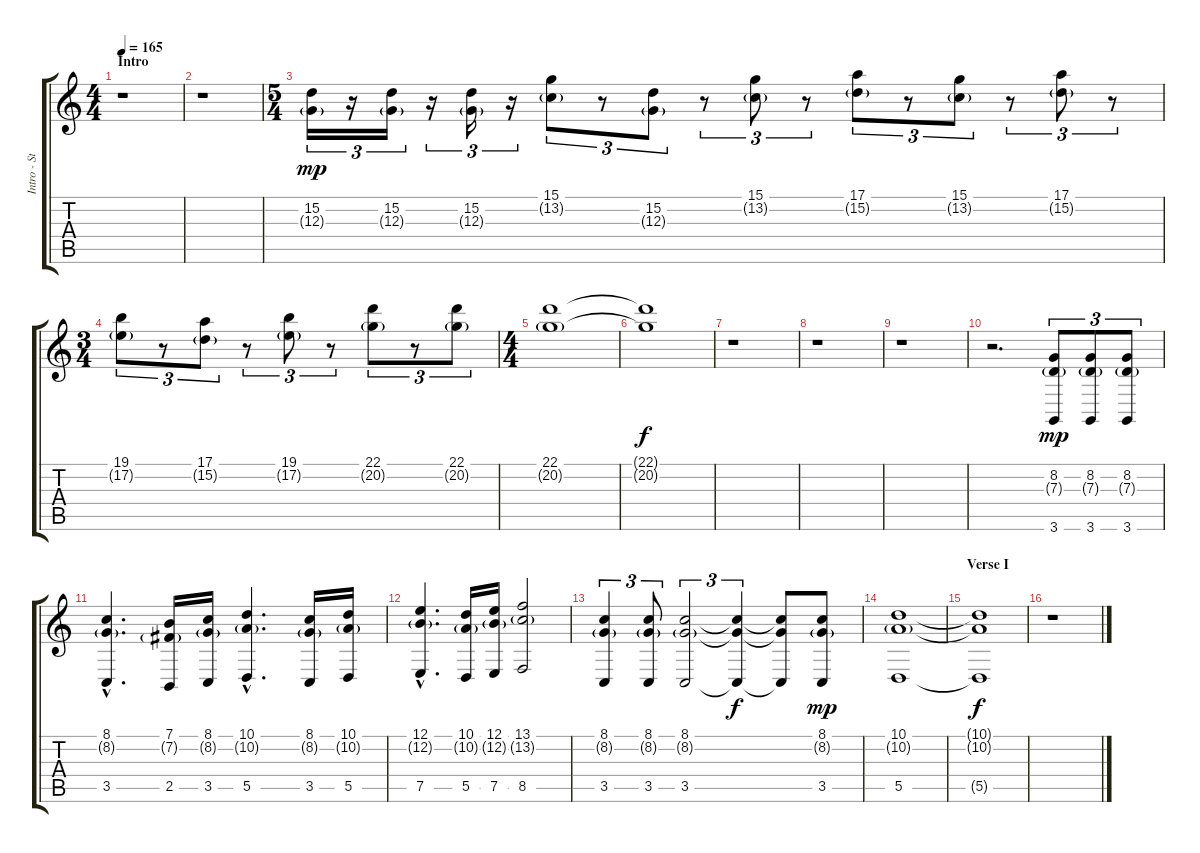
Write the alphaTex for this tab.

\track ("Intro - Strings" "Intro - St") {instrument stringensemble1}
\staff {score tabs}
\tuning (E4 B3 G3 D3 A2 E2) {hide}
\ts (4 4)
\section ("" "Intro")
\tempo 165
\clef g2
\ks c
r.1{dy mp instrument stringensemble1} |
r.1 |
\ts (5 4)
(15.2 12.3{g}).16{tu (3 2)} r.16{tu (3 2)} (15.2 12.3{g}).16{tu (3 2)} r.16{tu (3 2)} (15.2 12.3{g}).16{tu (3 2)} r.16{tu (3 2)} (15.1 13.2{g}).8{tu (3 2)} r.8{tu (3 2)} (15.2 12.3{g}).8{tu (3 2)} r.8{tu (3 2)} (15.1 13.2{g}).8{tu (3 2)} r.8{tu (3 2)} (17.1 15.2{g}).8{tu (3 2)} r.8{tu (3 2)} (15.1 13.2{g}).8{tu (3 2)} r.8{tu (3 2)} (17.1 15.2{g}).8{tu (3 2)} r.8{tu (3 2)} |
\ts (3 4)
(19.1 17.2{g}).8{tu (3 2)} r.8{tu (3 2)} (17.1 15.2{g}).8{tu (3 2)} r.8{tu (3 2)} (19.1 17.2{g}).8{tu (3 2)} r.8{tu (3 2)} (22.1 20.2{g}).8{tu (3 2)} r.8{tu (3 2)} (22.1 20.2{g}).8{tu (3 2)} |
\ts (4 4)
(22.1 20.2{g}).1 |
(22.1{t} 20.2{t}).1{dy f} |
r.1 |
r.1 |
r.1 |
r.2{d} (8.2 7.3{g} 3.6).8{tu (3 2) dy mp} (8.2 7.3{g} 3.6).8{tu (3 2)} (8.2 7.3{g} 3.6).8{tu (3 2)} |
(8.1{hac} 8.2{g hac} 3.5{hac}).4{d} (7.1 7.2{g} 2.5).16 (8.1 8.2{g} 3.5).16 (10.1{hac} 10.2{g hac} 5.5{hac}).4{d} (8.1 8.2{g} 3.5).16 (10.1 10.2{g} 5.5).16 |
(12.1{hac} 12.2{g hac} 7.5{hac}).4{d} (10.1 10.2{g} 5.5).16 (12.1 12.2{g} 7.5).16 (13.1 13.2{g} 8.5).2 |
(8.1 8.2{g} 3.5).4{tu (3 2)} (8.1 8.2{g} 3.5).8{tu (3 2)} (8.1 8.2{g} 3.5).2{tu (3 2)} (8.1{t} 8.2{t} 3.5{t}).4{tu (3 2) dy f} (8.1{t} 8.2{t} 3.5{t}).8 (8.1 8.2{g} 3.5).8{dy mp} |
(10.1 10.2{g} 5.5).1 |
\section ("" "Verse I")
(10.1{t} 10.2{t} 5.5{t}).1{dy f volume 0} |
r.1
